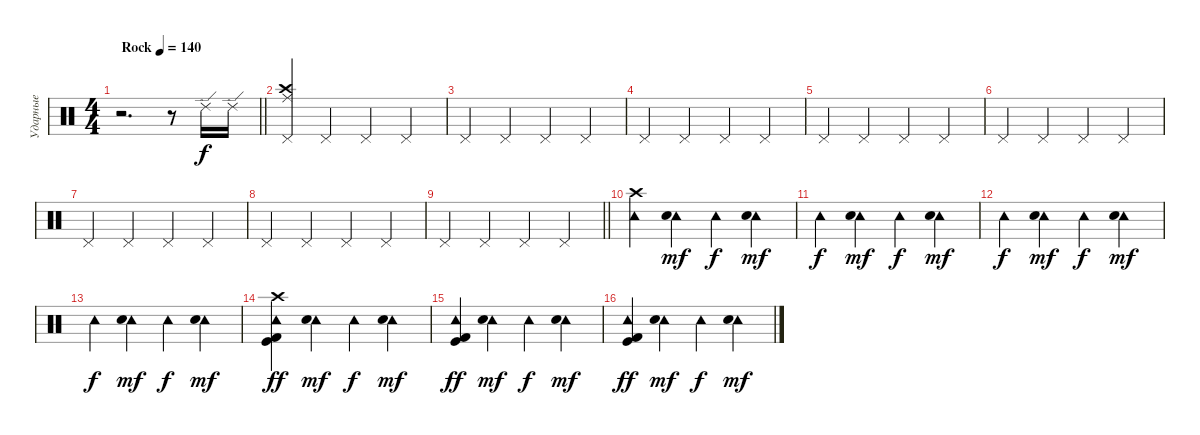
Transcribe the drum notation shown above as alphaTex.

\track ("Ударные" "Ударные") {instrument percussion}
\staff {score}
\articulation defaults
\ts (4 4)
\tempo (140 "Rock")
\clef neutral
\barLineRight lightlight
\ks c
r.2{d dy f} r.8 "Ride (edge) 2".16 "Ride (edge) 2".16 |
("Ride (middle)" "Crash high (hit)" "Pedal Hi-Hat (hit)").4 "Pedal Hi-Hat (hit)".4 "Pedal Hi-Hat (hit)".4 "Pedal Hi-Hat (hit)".4 |
"Pedal Hi-Hat (hit)".4 "Pedal Hi-Hat (hit)".4 "Pedal Hi-Hat (hit)".4 "Pedal Hi-Hat (hit)".4 |
"Pedal Hi-Hat (hit)".4 "Pedal Hi-Hat (hit)".4 "Pedal Hi-Hat (hit)".4 "Pedal Hi-Hat (hit)".4 |
"Pedal Hi-Hat (hit)".4 "Pedal Hi-Hat (hit)".4 "Pedal Hi-Hat (hit)".4 "Pedal Hi-Hat (hit)".4 |
"Pedal Hi-Hat (hit)".4 "Pedal Hi-Hat (hit)".4 "Pedal Hi-Hat (hit)".4 "Pedal Hi-Hat (hit)".4 |
"Pedal Hi-Hat (hit)".4 "Pedal Hi-Hat (hit)".4 "Pedal Hi-Hat (hit)".4 "Pedal Hi-Hat (hit)".4 |
"Pedal Hi-Hat (hit)".4 "Pedal Hi-Hat (hit)".4 "Pedal Hi-Hat (hit)".4 "Pedal Hi-Hat (hit)".4 |
\barLineRight lightlight "Pedal Hi-Hat (hit)".4 "Pedal Hi-Hat (hit)".4 "Pedal Hi-Hat (hit)".4 "Pedal Hi-Hat (hit)".4
|
("Tambourine (hit)" "Crash high (hit)").4 ("Tambourine (hit)" "Snare (hit) 2").4{dy mf} "Tambourine (hit)".4{dy f} ("Tambourine (hit)" "Snare (hit) 2").4{dy mf} |
"Tambourine (hit)".4{dy f} ("Tambourine (hit)" "Snare (hit) 2").4{dy mf} "Tambourine (hit)".4{dy f} ("Tambourine (hit)" "Snare (hit) 2").4{dy mf} |
"Tambourine (hit)".4{dy f} ("Tambourine (hit)" "Snare (hit) 2").4{dy mf} "Tambourine (hit)".4{dy f} ("Tambourine (hit)" "Snare (hit) 2").4{dy mf} |
"Tambourine (hit)".4{dy f} ("Tambourine (hit)" "Snare (hit) 2").4{dy mf} "Tambourine (hit)".4{dy f} ("Tambourine (hit)" "Snare (hit) 2").4{dy mf} |
("Tambourine (hit)" "Crash high (hit)" "Kick (hit) 2" "Kick (hit)").4{dy ff} ("Tambourine (hit)" "Snare (hit) 2").4{dy mf} "Tambourine (hit)".4{dy f} ("Tambourine (hit)" "Snare (hit) 2").4{dy mf} |
("Tambourine (hit)" "Kick (hit) 2" "Kick (hit)").4{dy ff} ("Tambourine (hit)" "Snare (hit) 2").4{dy mf} "Tambourine (hit)".4{dy f} ("Tambourine (hit)" "Snare (hit) 2").4{dy mf} |
("Tambourine (hit)" "Kick (hit) 2" "Kick (hit)").4{dy ff} ("Tambourine (hit)" "Snare (hit) 2").4{dy mf} "Tambourine (hit)".4{dy f} ("Tambourine (hit)" "Snare (hit) 2").4{dy mf}
